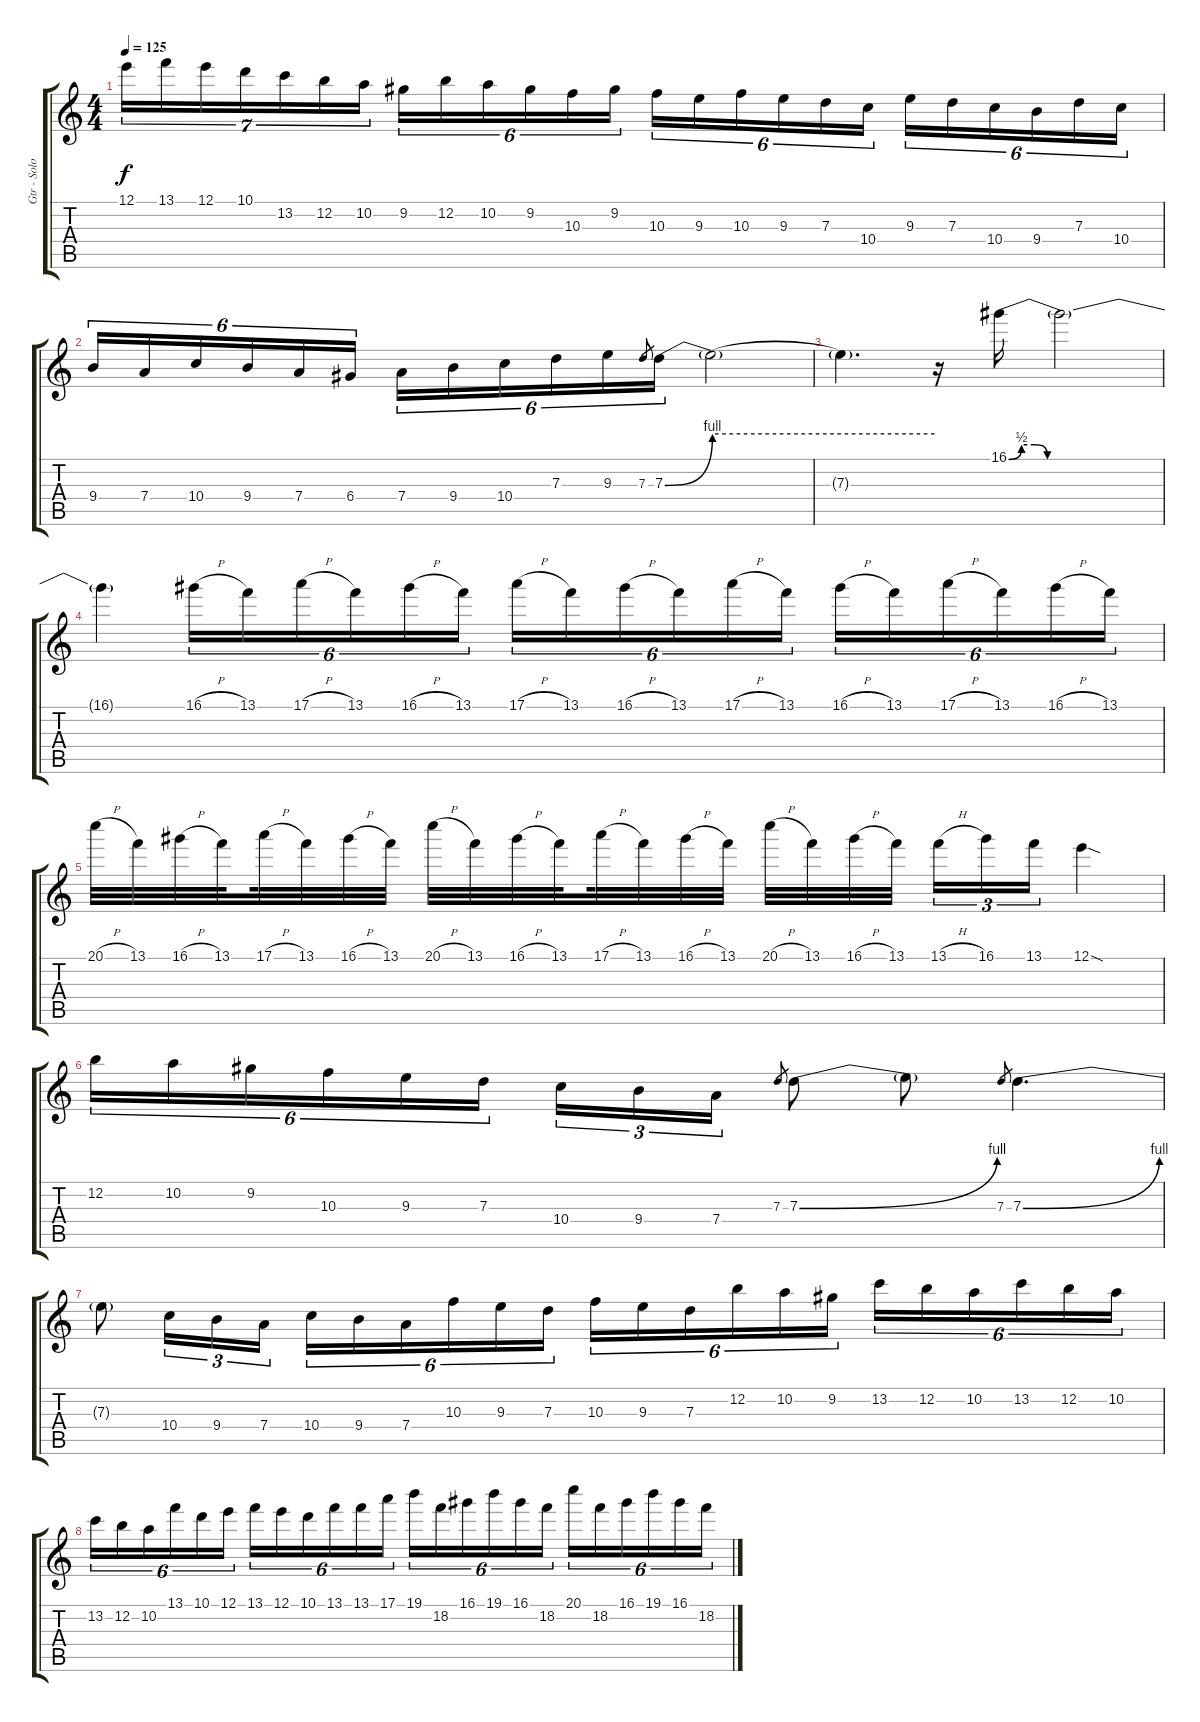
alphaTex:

\track ("Gtr - Solo" "Gtr - Solo") {instrument overdrivenguitar}
\staff {score tabs}
\tuning (E4 B3 G3 D3 A2 E2) {hide}
\ts (4 4)
\tempo 125
\clef g2
\ks aminor
12.1.16{tu (7 4) dy f} 13.1.16{tu (7 4)} 12.1.16{tu (7 4)} 10.1.16{tu (7 4)} 13.2.16{tu (7 4)} 12.2.16{tu (7 4)} 10.2.16{tu (7 4)} 9.2.16{tu (6 4)} 12.2.16{tu (6 4)} 10.2.16{tu (6 4)} 9.2.16{tu (6 4)} 10.3.16{tu (6 4)} 9.2.16{tu (6 4)} 10.3.16{tu (6 4)} 9.3.16{tu (6 4)} 10.3.16{tu (6 4)} 9.3.16{tu (6 4)} 7.3.16{tu (6 4)} 10.4.16{tu (6 4)} 9.3.16{tu (6 4)} 7.3.16{tu (6 4)} 10.4.16{tu (6 4)} 9.4.16{tu (6 4)} 7.3.16{tu (6 4)} 10.4.16{tu (6 4)} |
9.4.16{tu (6 4)} 7.4.16{tu (6 4)} 10.4.16{tu (6 4)} 9.4.16{tu (6 4)} 7.4.16{tu (6 4)} 6.4.16{tu (6 4)} 7.4.16{tu (6 4)} 9.4.16{tu (6 4)} 10.4.16{tu (6 4)} 7.3.16{tu (6 4)} 9.3.16{tu (6 4)} 7.3.8{gr} 7.3{be (bend 0 0 60 4)}.16{tu (6 4)} 7.3{be (hold 0 4 60 4) t}.2 |
7.3{t}.4{d} r.16 16.1{be (custom 0 0 5 2 10 2 15 0 60 0)}.16 16.1{t}.2 |
16.1{t}.4 16.1{h}.16{tu (6 4)} 13.1.16{tu (6 4)} 17.1{h}.16{tu (6 4)} 13.1.16{tu (6 4)} 16.1{h}.16{tu (6 4)} 13.1.16{tu (6 4)} 17.1{h}.16{tu (6 4)} 13.1.16{tu (6 4)} 16.1{h}.16{tu (6 4)} 13.1.16{tu (6 4)} 17.1{h}.16{tu (6 4)} 13.1.16{tu (6 4)} 16.1{h}.16{tu (6 4)} 13.1.16{tu (6 4)} 17.1{h}.16{tu (6 4)} 13.1.16{tu (6 4)} 16.1{h}.16{tu (6 4)} 13.1.16{tu (6 4)} |
20.1{h}.32 13.1.32 16.1{h}.32 13.1.32{beam splitsecondary} 17.1{h}.32 13.1.32 16.1{h}.32 13.1.32 20.1{h}.32 13.1.32 16.1{h}.32 13.1.32{beam splitsecondary} 17.1{h}.32 13.1.32 16.1{h}.32 13.1.32 20.1{h}.32 13.1.32 16.1{h}.32 13.1.32{beam splitsecondary} 13.1{h}.16{tu (3 2)} 16.1.16{tu (3 2)} 13.1.16{tu (3 2)} 12.1{sod}.4 |
12.2.16{tu (6 4)} 10.2.16{tu (6 4)} 9.2.16{tu (6 4)} 10.3.16{tu (6 4)} 9.3.16{tu (6 4)} 7.3.16{tu (6 4)} 10.4.16{tu (3 2)} 9.4.16{tu (3 2)} 7.4.16{tu (3 2)} 7.3.8{gr} 7.3{be (bend 0 0 60 4)}.8 7.3{t}.8 7.3.8{gr} 7.3{be (bend 0 0 60 4)}.4{d} |
7.3{t}.8 10.4.16{tu (3 2)} 9.4.16{tu (3 2)} 7.4.16{tu (3 2)} 10.4.16{tu (6 4)} 9.4.16{tu (6 4)} 7.4.16{tu (6 4)} 10.3.16{tu (6 4)} 9.3.16{tu (6 4)} 7.3.16{tu (6 4)} 10.3.16{tu (6 4)} 9.3.16{tu (6 4)} 7.3.16{tu (6 4)} 12.2.16{tu (6 4)} 10.2.16{tu (6 4)} 9.2.16{tu (6 4)} 13.2.16{tu (6 4)} 12.2.16{tu (6 4)} 10.2.16{tu (6 4)} 13.2.16{tu (6 4)} 12.2.16{tu (6 4)} 10.2.16{tu (6 4)} |
13.2.16{tu (6 4)} 12.2.16{tu (6 4)} 10.2.16{tu (6 4)} 13.1.16{tu (6 4)} 10.1.16{tu (6 4)} 12.1.16{tu (6 4)} 13.1.16{tu (6 4)} 12.1.16{tu (6 4)} 10.1.16{tu (6 4)} 13.1.16{tu (6 4)} 13.1.16{tu (6 4)} 17.1.16{tu (6 4)} 19.1.16{tu (6 4)} 18.2.16{tu (6 4)} 16.1.16{tu (6 4)} 19.1.16{tu (6 4)} 16.1.16{tu (6 4)} 18.2.16{tu (6 4)} 20.1.16{tu (6 4)} 18.2.16{tu (6 4)} 16.1.16{tu (6 4)} 19.1.16{tu (6 4)} 16.1.16{tu (6 4)} 18.2.16{tu (6 4)}
